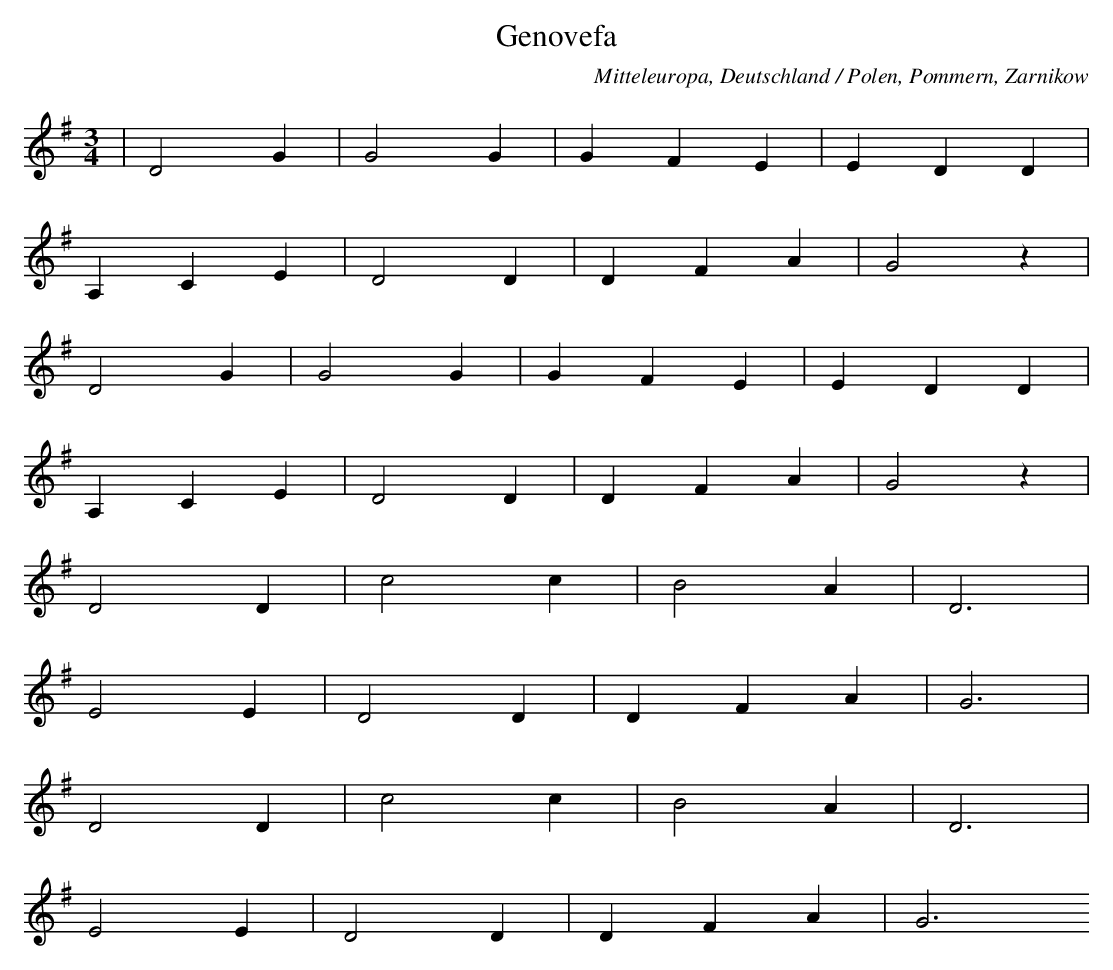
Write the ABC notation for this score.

X:1
T: Genovefa
O: Mitteleuropa, Deutschland / Polen, Pommern, Zarnikow
M: 3/4
L: 1/4
K: G
 | D2G | G2G | GFE | EDD |
A,CE | D2D | DFA | G2z |
D2G | G2G | GFE | EDD |
A,CE | D2D | DFA | G2z |
D2D | c2c | B2A | D3 |
E2E | D2D | DFA | G3 |
D2D | c2c | B2A | D3 |
E2E | D2D | DFA | G3
